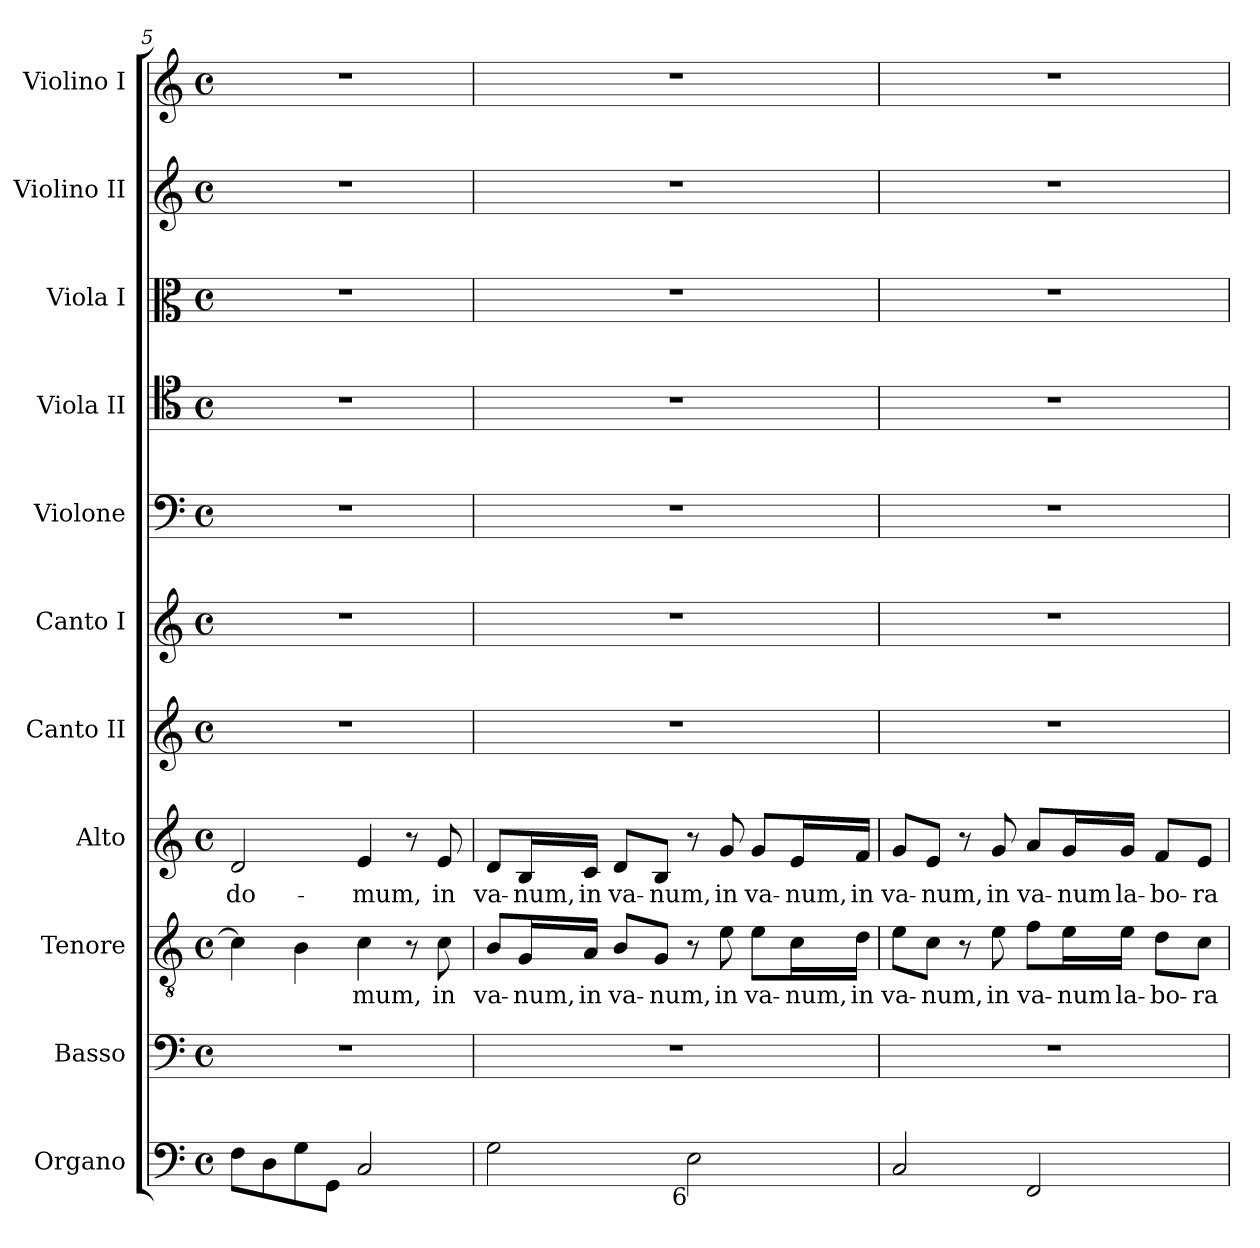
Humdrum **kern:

**kern	**kern	**kern	**text	**kern	**text	**kern	**kern	**kern	**kern	**kern	**kern	**kern
*part11	*part10	*part9	*part9	*part8	*part8	*part7	*part6	*part5	*part4	*part3	*part2	*part1
*staff11	*staff10	*staff9	*staff9	*staff8	*staff8	*staff7	*staff6	*staff5	*staff4	*staff3	*staff2	*staff1
*I"Organo	*I"Basso	*I"Tenore	*	*I"Alto	*	*I"Canto II	*I"Canto I	*I"Violone	*I"Viola II	*I"Viola I	*I"Violino II	*I"Violino I
*I'Org.	*I'B.	*I'T.	*	*I'A.	*	*I'C. II	*I'C. I	*I'Vne.	*I'Vla. II	*I'Vla. I	*I'Vl. II	*I'Vl. I
*clefF4	*clefF4	*clefGv2	*	*clefG2	*	*clefG2	*clefG2	*clefF4	*clefC4	*clefC3	*clefG2	*clefG2
*	*	*ITrd7c12	*	*	*	*	*	*	*	*	*	*
*k[]	*k[]	*k[]	*	*k[]	*	*k[]	*k[]	*k[]	*k[]	*k[]	*k[]	*k[]
*C:	*C:	*C:	*	*C:	*	*C:	*C:	*C:	*C:	*C:	*C:	*C:
*M4/4	*M4/4	*M4/4	*	*M4/4	*	*M4/4	*M4/4	*M4/4	*M4/4	*M4/4	*M4/4	*M4/4
*met(c)	*met(c)	*met(c)	*	*met(c)	*	*met(c)	*met(c)	*met(c)	*met(c)	*met(c)	*met(c)	*met(c)
=5	=5	=5	=5	=5	=5	=5	=5	=5	=5	=5	=5	=5
!	!	!	!	!	!LO:LY:b:color=#000000	!	!	!	!	!	!	!
8Fi\L	1r	4Ci\]	.	2di/	do-	1r	1r	1r	1r	1r	1r	1r
8Di\	.	.	.	.	.	.	.	.	.	.	.	.
8Gi\	.	4BBi\	.	.	.	.	.	.	.	.	.	.
8GGi\J	.	.	.	.	.	.	.	.	.	.	.	.
!	!	!	!LO:LY:b:color=#000000	!	!	!	!	!	!	!	!	!
!	!	!	!	!	!LO:LY:b:color=#000000	!	!	!	!	!	!	!
2Ci/	.	4Ci\	-mum,	4ei/	-mum,	.	.	.	.	.	.	.
.	.	8r	.	8r	.	.	.	.	.	.	.	.
!	!	!	!LO:LY:b:color=#000000	!	!	!	!	!	!	!	!	!
!	!	!	!	!	!LO:LY:b:color=#000000	!	!	!	!	!	!	!
.	.	8Ci\	in	8ei/	in	.	.	.	.	.	.	.
!!LO:LB:g=z
=6	=6	=6	=6	=6	=6	=6	=6	=6	=6	=6	=6	=6
!	!	!	!LO:LY:b:color=#000000	!	!	!	!	!	!	!	!	!
!	!	!	!	!	!LO:LY:b:color=#000000	!	!	!	!	!	!	!
2Gi\	1r	8BBi/L	va-	8di/L	va-	1r	1r	1r	1r	1r	1r	1r
!	!	!	!LO:LY:b:color=#000000	!	!	!	!	!	!	!	!	!
!	!	!	!	!	!LO:LY:b:color=#000000	!	!	!	!	!	!	!
.	.	16GGi/L	-num,	16Bi/L	-num,	.	.	.	.	.	.	.
!	!	!	!LO:LY:b:color=#000000	!	!	!	!	!	!	!	!	!
!	!	!	!	!	!LO:LY:b:color=#000000	!	!	!	!	!	!	!
.	.	16AAi/JJ	in	16ci/JJ	in	.	.	.	.	.	.	.
!	!	!	!LO:LY:b:color=#000000	!	!	!	!	!	!	!	!	!
!	!	!	!	!	!LO:LY:b:color=#000000	!	!	!	!	!	!	!
.	.	8BBi/L	va-	8di/L	va-	.	.	.	.	.	.	.
!	!	!	!LO:LY:b:color=#000000	!	!	!	!	!	!	!	!	!
!	!	!	!	!	!LO:LY:b:color=#000000	!	!	!	!	!	!	!
.	.	8GGi/J	-num,	8Bi/J	-num,	.	.	.	.	.	.	.
!LO:TX:b:rj:t=6	!	!	!	!	!	!	!	!	!	!	!	!
2Ei\	.	8r	.	8r	.	.	.	.	.	.	.	.
!	!	!	!LO:LY:b:color=#000000	!	!	!	!	!	!	!	!	!
!	!	!	!	!	!LO:LY:b:color=#000000	!	!	!	!	!	!	!
.	.	8Ei\	in	8gi/	in	.	.	.	.	.	.	.
!	!	!	!LO:LY:b:color=#000000	!	!	!	!	!	!	!	!	!
!	!	!	!	!	!LO:LY:b:color=#000000	!	!	!	!	!	!	!
.	.	8Ei\L	va-	8gi/L	va-	.	.	.	.	.	.	.
!	!	!	!LO:LY:b:color=#000000	!	!	!	!	!	!	!	!	!
!	!	!	!	!	!LO:LY:b:color=#000000	!	!	!	!	!	!	!
.	.	16Ci\L	-num,	16ei/L	-num,	.	.	.	.	.	.	.
!	!	!	!LO:LY:b:color=#000000	!	!	!	!	!	!	!	!	!
!	!	!	!	!	!LO:LY:b:color=#000000	!	!	!	!	!	!	!
.	.	16Di\JJ	in	16fi/JJ	in	.	.	.	.	.	.	.
=7	=7	=7	=7	=7	=7	=7	=7	=7	=7	=7	=7	=7
!	!	!	!LO:LY:b:color=#000000	!	!	!	!	!	!	!	!	!
!	!	!	!	!	!LO:LY:b:color=#000000	!	!	!	!	!	!	!
2Ci/	1r	8Ei\L	va-	8gi/L	va-	1r	1r	1r	1r	1r	1r	1r
!	!	!	!LO:LY:b:color=#000000	!	!	!	!	!	!	!	!	!
!	!	!	!	!	!LO:LY:b:color=#000000	!	!	!	!	!	!	!
.	.	8Ci\J	-num,	8ei/J	-num,	.	.	.	.	.	.	.
.	.	8r	.	8r	.	.	.	.	.	.	.	.
!	!	!	!LO:LY:b:color=#000000	!	!	!	!	!	!	!	!	!
!	!	!	!	!	!LO:LY:b:color=#000000	!	!	!	!	!	!	!
.	.	8Ei\	in	8gi/	in	.	.	.	.	.	.	.
!	!	!	!LO:LY:b:color=#000000	!	!	!	!	!	!	!	!	!
!	!	!	!	!	!LO:LY:b:color=#000000	!	!	!	!	!	!	!
2FFi/	.	8Fi\L	va-	8ai/L	va-	.	.	.	.	.	.	.
!	!	!	!LO:LY:b:color=#000000	!	!	!	!	!	!	!	!	!
!	!	!	!	!	!LO:LY:b:color=#000000	!	!	!	!	!	!	!
.	.	16Ei\L	-num	16gi/L	-num	.	.	.	.	.	.	.
!	!	!	!LO:LY:b:color=#000000	!	!	!	!	!	!	!	!	!
!	!	!	!	!	!LO:LY:b:color=#000000	!	!	!	!	!	!	!
.	.	16Ei\JJ	la-	16gi/JJ	la-	.	.	.	.	.	.	.
!	!	!	!LO:LY:b:color=#000000	!	!	!	!	!	!	!	!	!
!	!	!	!	!	!LO:LY:b:color=#000000	!	!	!	!	!	!	!
.	.	8Di\L	-bo-	8fi/L	-bo-	.	.	.	.	.	.	.
!	!	!	!LO:LY:b:color=#000000	!	!	!	!	!	!	!	!	!
!	!	!	!	!	!LO:LY:b:color=#000000	!	!	!	!	!	!	!
.	.	8Ci\J	-ra-	8ei/J	-ra-	.	.	.	.	.	.	.
=	=	=	=	=	=	=	=	=	=	=	=	=
*-	*-	*-	*-	*-	*-	*-	*-	*-	*-	*-	*-	*-
